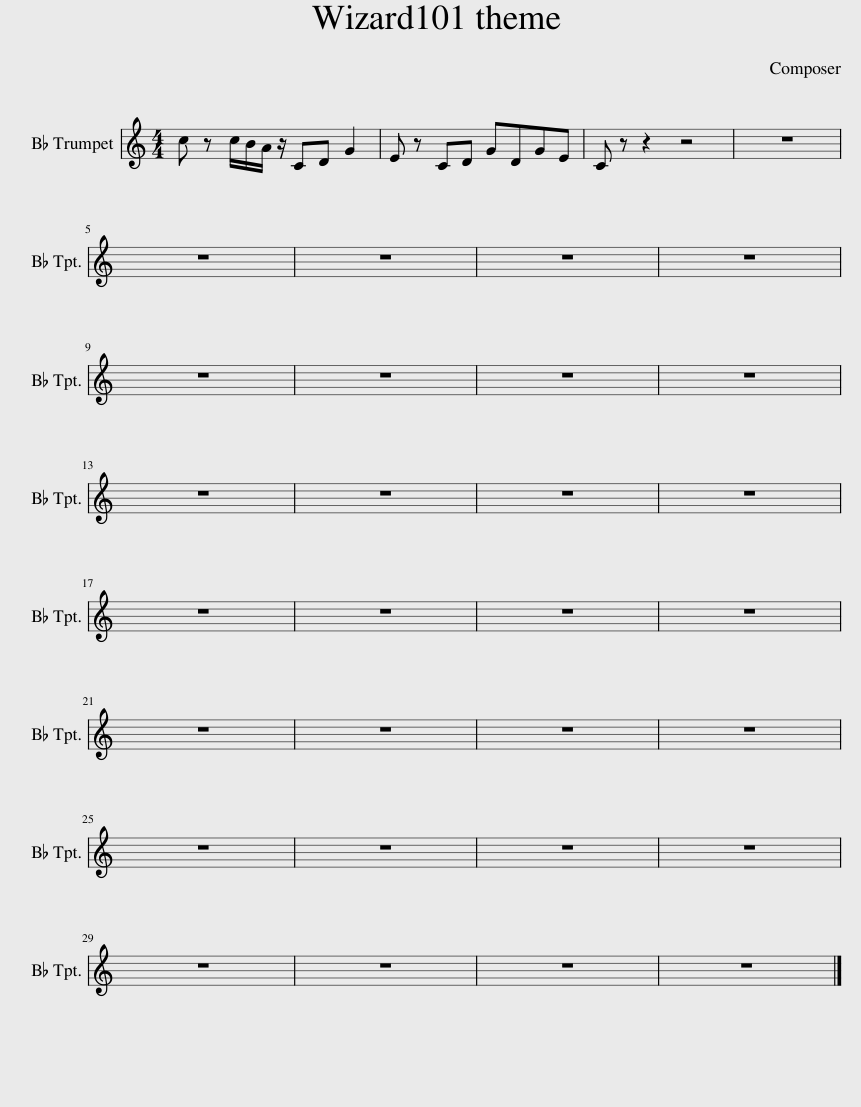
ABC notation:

X:1
L:1/8
M:4/4
I:linebreak $
K:C
V:1 treble transpose=-2
V:1
 c z c/B/A/ z/ CD G2 | E z CD GDGE | C z z2 z4 | z8 |$ z8 | %5
 z8 | z8 | z8 |$ z8 | z8 | %10
 z8 | z8 |$ z8 | z8 | z8 | %15
 z8 |$ z8 | z8 | z8 | z8 |$ %20
 z8 | z8 | z8 | z8 |$ z8 | %25
 z8 | z8 | z8 |$ z8 | z8 | %30
 z8 | z8 |] %32
